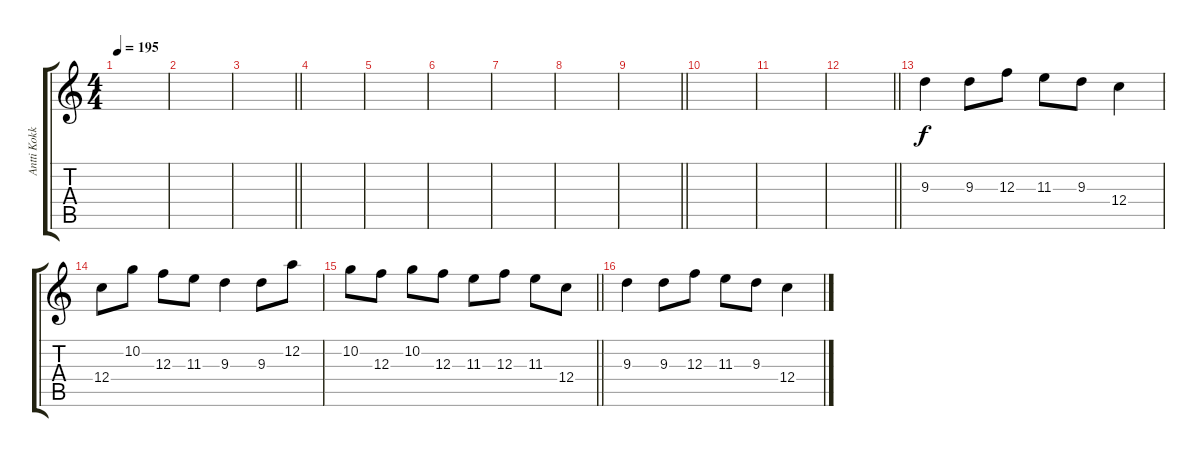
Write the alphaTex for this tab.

\track ("Antti Kokko" "Antti Kokk") {instrument distortionguitar}
\staff {score tabs}
\tuning (D4 A3 F3 C3 G2 D2) {hide}
\ts (4 4)
\tempo 195
\clef g2
\ks c
|
|
\barLineRight lightlight
|
|
|
|
|
|
\barLineRight lightlight
|
|
|
\barLineRight lightlight
|
\section ("" "")
9.3.4 9.3.8 12.3.8 11.3.8 9.3.8 12.4.4 |
12.4.8 10.2.8 12.3.8 11.3.8 9.3.4 9.3.8 12.2.8 |
\barLineRight lightlight
10.2.8 12.3.8 10.2.8 12.3.8 11.3.8 12.3.8 11.3.8 12.4.8 |
9.3.4 9.3.8 12.3.8 11.3.8 9.3.8 12.4.4
